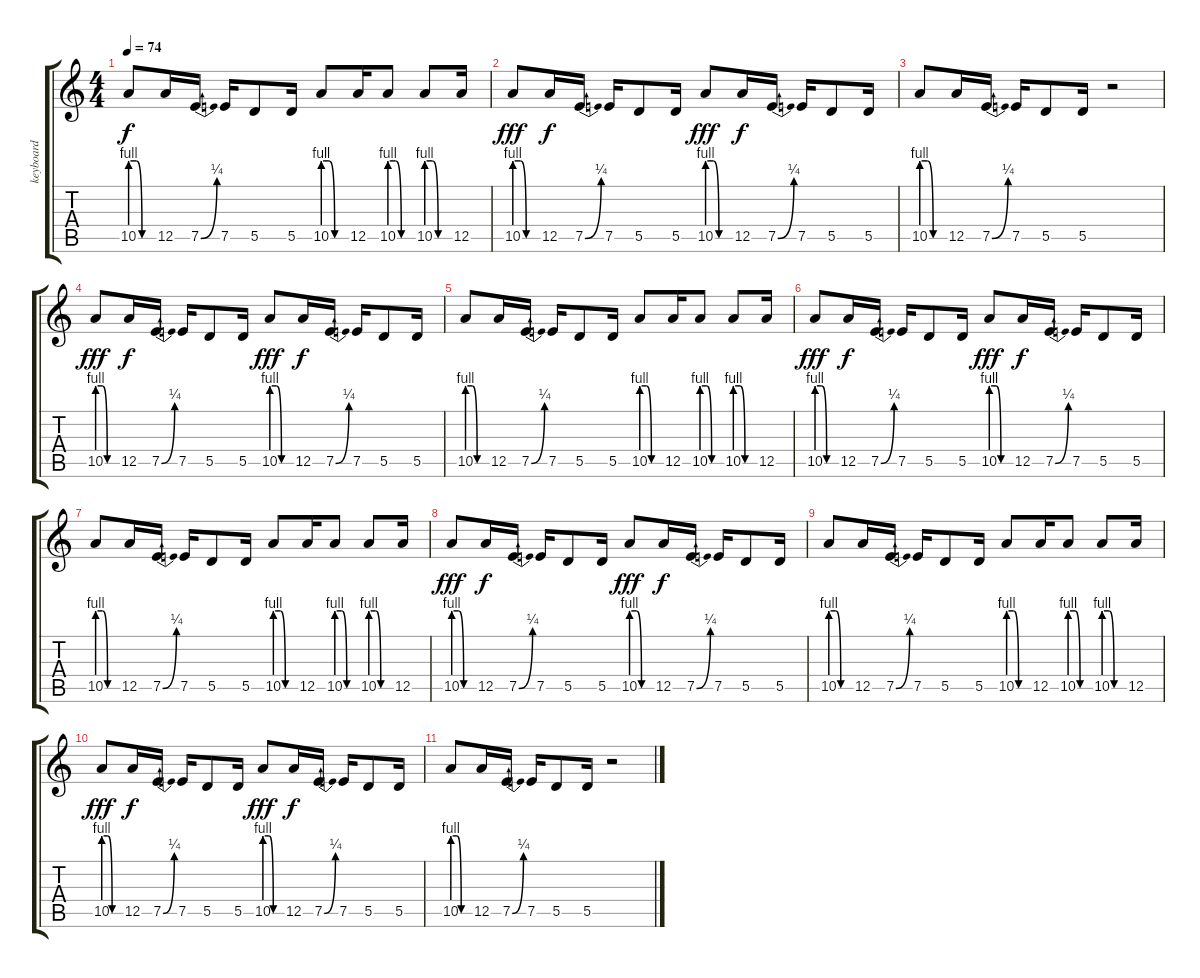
\track ("keyboard" "keyboard") {instrument banjo}
\staff {score tabs}
\tuning (E4 B3 G3 D3 A2 E2) {hide}
\displaytranspose 12
\ts (4 4)
\tempo 74
\clef g2
\ks c
10.5{be (custom 0 4 15 4 30 0 60 0)}.8{dy f} 12.5.16 7.5{be (bend 0 0 60 1)}.16 7.5.16 5.5.8 5.5.16 10.5{be (custom 0 4 15 4 30 0 60 0)}.8 12.5.16 10.5{be (custom 0 4 15 4 30 0 60 0)}.8 10.5{be (custom 0 4 15 4 30 0 60 0)}.8 12.5.16 |
10.5{be (custom 0 4 15 4 30 0 60 0)}.8{dy fff} 12.5.16{dy f} 7.5{be (bend 0 0 60 1)}.16 7.5.16 5.5.8 5.5.16 10.5{be (custom 0 4 15 4 30 0 60 0)}.8{dy fff} 12.5.16{dy f} 7.5{be (bend 0 0 60 1)}.16 7.5.16 5.5.8 5.5.16 |
10.5{be (custom 0 4 15 4 30 0 60 0)}.8 12.5.16 7.5{be (bend 0 0 60 1)}.16 7.5.16 5.5.8 5.5.16 r.2 |
10.5{be (custom 0 4 15 4 30 0 60 0)}.8{dy fff} 12.5.16{dy f} 7.5{be (bend 0 0 60 1)}.16 7.5.16 5.5.8 5.5.16 10.5{be (custom 0 4 15 4 30 0 60 0)}.8{dy fff} 12.5.16{dy f} 7.5{be (bend 0 0 60 1)}.16 7.5.16 5.5.8 5.5.16 |
10.5{be (custom 0 4 15 4 30 0 60 0)}.8 12.5.16 7.5{be (bend 0 0 60 1)}.16 7.5.16 5.5.8 5.5.16 10.5{be (custom 0 4 15 4 30 0 60 0)}.8 12.5.16 10.5{be (custom 0 4 15 4 30 0 60 0)}.8 10.5{be (custom 0 4 15 4 30 0 60 0)}.8 12.5.16 |
10.5{be (custom 0 4 15 4 30 0 60 0)}.8{dy fff} 12.5.16{dy f} 7.5{be (bend 0 0 60 1)}.16 7.5.16 5.5.8 5.5.16 10.5{be (custom 0 4 15 4 30 0 60 0)}.8{dy fff} 12.5.16{dy f} 7.5{be (bend 0 0 60 1)}.16 7.5.16 5.5.8 5.5.16 |
10.5{be (custom 0 4 15 4 30 0 60 0)}.8 12.5.16 7.5{be (bend 0 0 60 1)}.16 7.5.16 5.5.8 5.5.16 10.5{be (custom 0 4 15 4 30 0 60 0)}.8 12.5.16 10.5{be (custom 0 4 15 4 30 0 60 0)}.8 10.5{be (custom 0 4 15 4 30 0 60 0)}.8 12.5.16 |
10.5{be (custom 0 4 15 4 30 0 60 0)}.8{dy fff} 12.5.16{dy f} 7.5{be (bend 0 0 60 1)}.16 7.5.16 5.5.8 5.5.16 10.5{be (custom 0 4 15 4 30 0 60 0)}.8{dy fff} 12.5.16{dy f} 7.5{be (bend 0 0 60 1)}.16 7.5.16 5.5.8 5.5.16 |
10.5{be (custom 0 4 15 4 30 0 60 0)}.8 12.5.16 7.5{be (bend 0 0 60 1)}.16 7.5.16 5.5.8 5.5.16 10.5{be (custom 0 4 15 4 30 0 60 0)}.8 12.5.16 10.5{be (custom 0 4 15 4 30 0 60 0)}.8 10.5{be (custom 0 4 15 4 30 0 60 0)}.8 12.5.16 |
10.5{be (custom 0 4 15 4 30 0 60 0)}.8{dy fff} 12.5.16{dy f} 7.5{be (bend 0 0 60 1)}.16 7.5.16 5.5.8 5.5.16 10.5{be (custom 0 4 15 4 30 0 60 0)}.8{dy fff} 12.5.16{dy f} 7.5{be (bend 0 0 60 1)}.16 7.5.16 5.5.8 5.5.16 |
10.5{be (custom 0 4 15 4 30 0 60 0)}.8 12.5.16 7.5{be (bend 0 0 60 1)}.16 7.5.16 5.5.8 5.5.16 r.2
